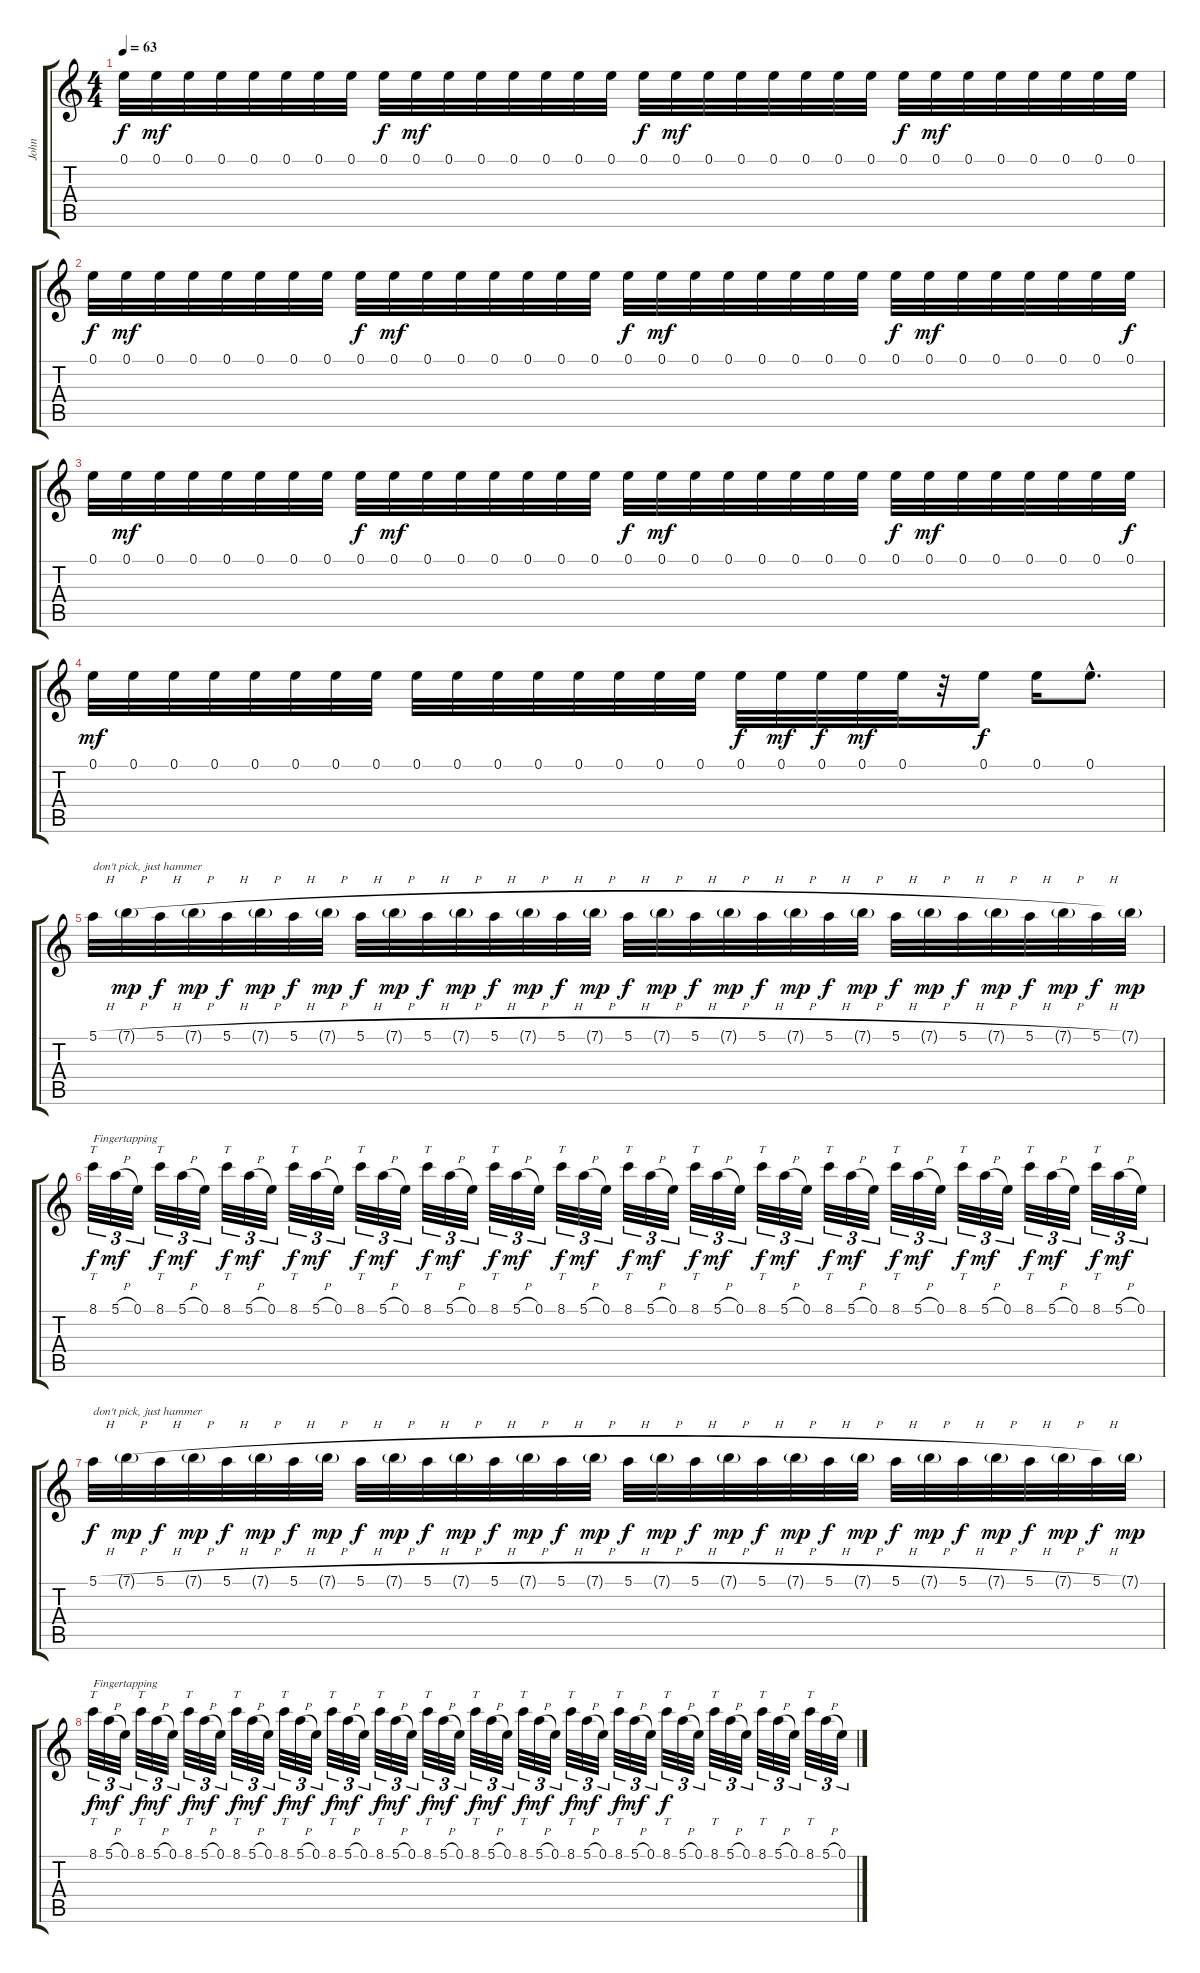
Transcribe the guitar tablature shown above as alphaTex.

\track ("John" "John") {instrument electricguitarjazz}
\staff {score tabs}
\tuning (E4 B3 G3 D3 A2 E2) {hide}
\ts (4 4)
\tempo 63
\clef g2
\ks c
0.1.32{dy f volume 8} 0.1.32{dy mf} 0.1.32 0.1.32 0.1.32 0.1.32 0.1.32 0.1.32 0.1.32{dy f} 0.1.32{dy mf} 0.1.32 0.1.32 0.1.32 0.1.32 0.1.32 0.1.32 0.1.32{dy f} 0.1.32{dy mf} 0.1.32 0.1.32 0.1.32 0.1.32 0.1.32 0.1.32 0.1.32{dy f} 0.1.32{dy mf} 0.1.32 0.1.32 0.1.32 0.1.32 0.1.32 0.1.32 |
0.1.32{dy f} 0.1.32{dy mf} 0.1.32 0.1.32 0.1.32 0.1.32 0.1.32 0.1.32 0.1.32{dy f} 0.1.32{dy mf} 0.1.32 0.1.32 0.1.32 0.1.32 0.1.32 0.1.32 0.1.32{dy f} 0.1.32{dy mf} 0.1.32 0.1.32 0.1.32 0.1.32 0.1.32 0.1.32 0.1.32{dy f} 0.1.32{dy mf} 0.1.32 0.1.32 0.1.32 0.1.32 0.1.32 0.1.32{dy f} |
0.1.32 0.1.32{dy mf} 0.1.32 0.1.32 0.1.32 0.1.32 0.1.32 0.1.32 0.1.32{dy f} 0.1.32{dy mf} 0.1.32 0.1.32 0.1.32 0.1.32 0.1.32 0.1.32 0.1.32{dy f} 0.1.32{dy mf} 0.1.32 0.1.32 0.1.32 0.1.32 0.1.32 0.1.32 0.1.32{dy f} 0.1.32{dy mf} 0.1.32 0.1.32 0.1.32 0.1.32 0.1.32 0.1.32{dy f} |
0.1.32{dy mf} 0.1.32 0.1.32 0.1.32 0.1.32 0.1.32 0.1.32 0.1.32 0.1.32 0.1.32 0.1.32 0.1.32 0.1.32 0.1.32 0.1.32 0.1.32 0.1.32{dy f} 0.1.32{dy mf} 0.1.32{dy f} 0.1.32{dy mf} 0.1.32 r.32 0.1.16{dy f} 0.1.16 0.1{hac}.8{d} |
5.1{h}.32{txt "don't pick, just hammer"} 7.1{h g}.32{dy mp} 5.1{h}.32{dy f} 7.1{h g}.32{dy mp} 5.1{h}.32{dy f} 7.1{h g}.32{dy mp} 5.1{h}.32{dy f} 7.1{h g}.32{dy mp} 5.1{h}.32{dy f} 7.1{h g}.32{dy mp} 5.1{h}.32{dy f} 7.1{h g}.32{dy mp} 5.1{h}.32{dy f} 7.1{h g}.32{dy mp} 5.1{h}.32{dy f} 7.1{h g}.32{dy mp} 5.1{h}.32{dy f} 7.1{h g}.32{dy mp} 5.1{h}.32{dy f} 7.1{h g}.32{dy mp} 5.1{h}.32{dy f} 7.1{h g}.32{dy mp} 5.1{h}.32{dy f} 7.1{h g}.32{dy mp} 5.1{h}.32{dy f} 7.1{h g}.32{dy mp} 5.1{h}.32{dy f} 7.1{h g}.32{dy mp} 5.1{h}.32{dy f} 7.1{h g}.32{dy mp} 5.1{h}.32{dy f} 7.1{g}.32{dy mp} |
8.1.32{tt tu (3 2) txt "Fingertapping" dy f} 5.1{h}.32{tu (3 2) dy mf} 0.1.32{tu (3 2)} 8.1.32{tt tu (3 2) dy f} 5.1{h}.32{tu (3 2) dy mf} 0.1.32{tu (3 2)} 8.1.32{tt tu (3 2) dy f} 5.1{h}.32{tu (3 2) dy mf} 0.1.32{tu (3 2)} 8.1.32{tt tu (3 2) dy f} 5.1{h}.32{tu (3 2) dy mf} 0.1.32{tu (3 2)} 8.1.32{tt tu (3 2) dy f} 5.1{h}.32{tu (3 2) dy mf} 0.1.32{tu (3 2)} 8.1.32{tt tu (3 2) dy f} 5.1{h}.32{tu (3 2) dy mf} 0.1.32{tu (3 2)} 8.1.32{tt tu (3 2) dy f} 5.1{h}.32{tu (3 2) dy mf} 0.1.32{tu (3 2)} 8.1.32{tt tu (3 2) dy f} 5.1{h}.32{tu (3 2) dy mf} 0.1.32{tu (3 2)} 8.1.32{tt tu (3 2) dy f} 5.1{h}.32{tu (3 2) dy mf} 0.1.32{tu (3 2)} 8.1.32{tt tu (3 2) dy f} 5.1{h}.32{tu (3 2) dy mf} 0.1.32{tu (3 2)} 8.1.32{tt tu (3 2) dy f} 5.1{h}.32{tu (3 2) dy mf} 0.1.32{tu (3 2)} 8.1.32{tt tu (3 2) dy f} 5.1{h}.32{tu (3 2) dy mf} 0.1.32{tu (3 2)} 8.1.32{tt tu (3 2) dy f} 5.1{h}.32{tu (3 2) dy mf} 0.1.32{tu (3 2)} 8.1.32{tt tu (3 2) dy f} 5.1{h}.32{tu (3 2) dy mf} 0.1.32{tu (3 2)} 8.1.32{tt tu (3 2) dy f} 5.1{h}.32{tu (3 2) dy mf} 0.1.32{tu (3 2)} 8.1.32{tt tu (3 2) dy f} 5.1{h}.32{tu (3 2) dy mf} 0.1.32{tu (3 2)} |
5.1{h}.32{txt "don't pick, just hammer" dy f} 7.1{h g}.32{dy mp} 5.1{h}.32{dy f} 7.1{h g}.32{dy mp} 5.1{h}.32{dy f} 7.1{h g}.32{dy mp} 5.1{h}.32{dy f} 7.1{h g}.32{dy mp} 5.1{h}.32{dy f} 7.1{h g}.32{dy mp} 5.1{h}.32{dy f} 7.1{h g}.32{dy mp} 5.1{h}.32{dy f} 7.1{h g}.32{dy mp} 5.1{h}.32{dy f} 7.1{h g}.32{dy mp} 5.1{h}.32{dy f} 7.1{h g}.32{dy mp} 5.1{h}.32{dy f} 7.1{h g}.32{dy mp} 5.1{h}.32{dy f} 7.1{h g}.32{dy mp} 5.1{h}.32{dy f} 7.1{h g}.32{dy mp} 5.1{h}.32{dy f} 7.1{h g}.32{dy mp} 5.1{h}.32{dy f} 7.1{h g}.32{dy mp} 5.1{h}.32{dy f} 7.1{h g}.32{dy mp} 5.1{h}.32{dy f} 7.1{g}.32{dy mp} |
8.1.32{tt tu (3 2) txt "Fingertapping" dy f} 5.1{h}.32{tu (3 2) dy mf} 0.1.32{tu (3 2)} 8.1.32{tt tu (3 2) dy f} 5.1{h}.32{tu (3 2) dy mf} 0.1.32{tu (3 2)} 8.1.32{tt tu (3 2) dy f} 5.1{h}.32{tu (3 2) dy mf} 0.1.32{tu (3 2)} 8.1.32{tt tu (3 2) dy f} 5.1{h}.32{tu (3 2) dy mf} 0.1.32{tu (3 2)} 8.1.32{tt tu (3 2) dy f} 5.1{h}.32{tu (3 2) dy mf} 0.1.32{tu (3 2)} 8.1.32{tt tu (3 2) dy f} 5.1{h}.32{tu (3 2) dy mf} 0.1.32{tu (3 2)} 8.1.32{tt tu (3 2) dy f} 5.1{h}.32{tu (3 2) dy mf} 0.1.32{tu (3 2)} 8.1.32{tt tu (3 2) dy f} 5.1{h}.32{tu (3 2) dy mf} 0.1.32{tu (3 2)} 8.1.32{tt tu (3 2) dy f} 5.1{h}.32{tu (3 2) dy mf} 0.1.32{tu (3 2)} 8.1.32{tt tu (3 2) dy f} 5.1{h}.32{tu (3 2) dy mf} 0.1.32{tu (3 2)} 8.1.32{tt tu (3 2) dy f} 5.1{h}.32{tu (3 2) dy mf} 0.1.32{tu (3 2)} 8.1.32{tt tu (3 2) dy f} 5.1{h}.32{tu (3 2) dy mf} 0.1.32{tu (3 2)} 8.1.32{tt tu (3 2) dy f} 5.1{h}.32{tu (3 2)} 0.1.32{tu (3 2)} 8.1.32{tt tu (3 2)} 5.1{h}.32{tu (3 2)} 0.1.32{tu (3 2)} 8.1.32{tt tu (3 2)} 5.1{h}.32{tu (3 2)} 0.1.32{tu (3 2)} 8.1.32{tt tu (3 2)} 5.1{h}.32{tu (3 2)} 0.1.32{tu (3 2)}
